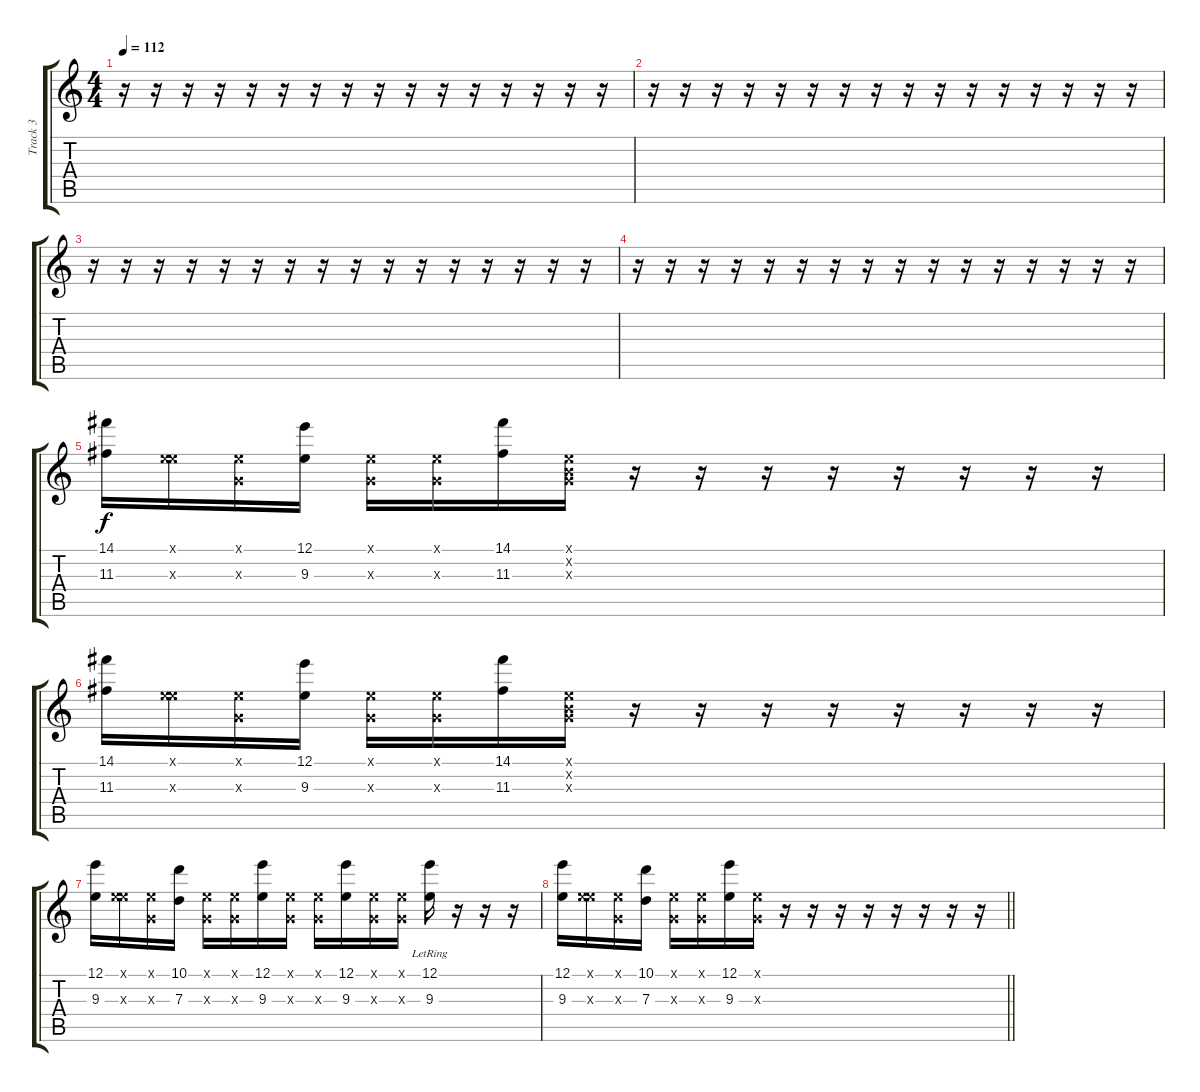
\track ("Track 3" "Track 3") {instrument acousticguitarsteel}
\staff {score tabs}
\tuning (E4 B3 G3 D3 A2 E2) {hide}
\ts (4 4)
\tempo 112
\clef g2
\ks c
r.16{dy f instrument acousticguitarsteel} r.16 r.16 r.16 r.16 r.16 r.16 r.16 r.16 r.16 r.16 r.16 r.16 r.16 r.16 r.16 |
r.16 r.16 r.16 r.16 r.16 r.16 r.16 r.16 r.16 r.16 r.16 r.16 r.16 r.16 r.16 r.16 |
r.16 r.16 r.16 r.16 r.16 r.16 r.16 r.16 r.16 r.16 r.16 r.16 r.16 r.16 r.16 r.16 |
r.16 r.16 r.16 r.16 r.16 r.16 r.16 r.16 r.16 r.16 r.16 r.16 r.16 r.16 r.16 r.16 |
(14.1 11.3).16 (0.1{x} 9.3{x}).16 (0.1{x} 0.3{x}).16 (12.1 9.3).16 (0.1{x} 0.3{x}).16 (0.1{x} 0.3{x}).16 (14.1 11.3).16 (0.1{x} 0.2{x} 0.3{x}).16 r.16 r.16 r.16 r.16 r.16 r.16 r.16 r.16 |
(14.1 11.3).16 (0.1{x} 9.3{x}).16 (0.1{x} 0.3{x}).16 (12.1 9.3).16 (0.1{x} 0.3{x}).16 (0.1{x} 0.3{x}).16 (14.1 11.3).16 (0.1{x} 0.2{x} 0.3{x}).16 r.16 r.16 r.16 r.16 r.16 r.16 r.16 r.16 |
(12.1 9.3).16 (0.1{x} 9.3{x}).16 (0.1{x} 0.3{x}).16 (10.1 7.3).16 (0.1{x} 0.3{x}).16 (0.1{x} 0.3{x}).16 (12.1 9.3).16 (0.1{x} 0.3{x}).16 (0.1{x} 0.3{x}).16 (12.1 9.3).16 (0.1{x} 0.3{x}).16 (0.1{x} 0.3{x}).16 (12.1{lr} 9.3{lr}).16 r.16 r.16 r.16 |
\barLineRight lightlight
(12.1 9.3).16{volume 12 balance 16} (0.1{x} 9.3{x}).16 (0.1{x} 0.3{x}).16 (10.1 7.3).16 (0.1{x} 0.3{x}).16 (0.1{x} 0.3{x}).16 (12.1 9.3).16 (0.1{x} 0.3{x}).16 r.16 r.16 r.16 r.16 r.16 r.16 r.16 r.16
